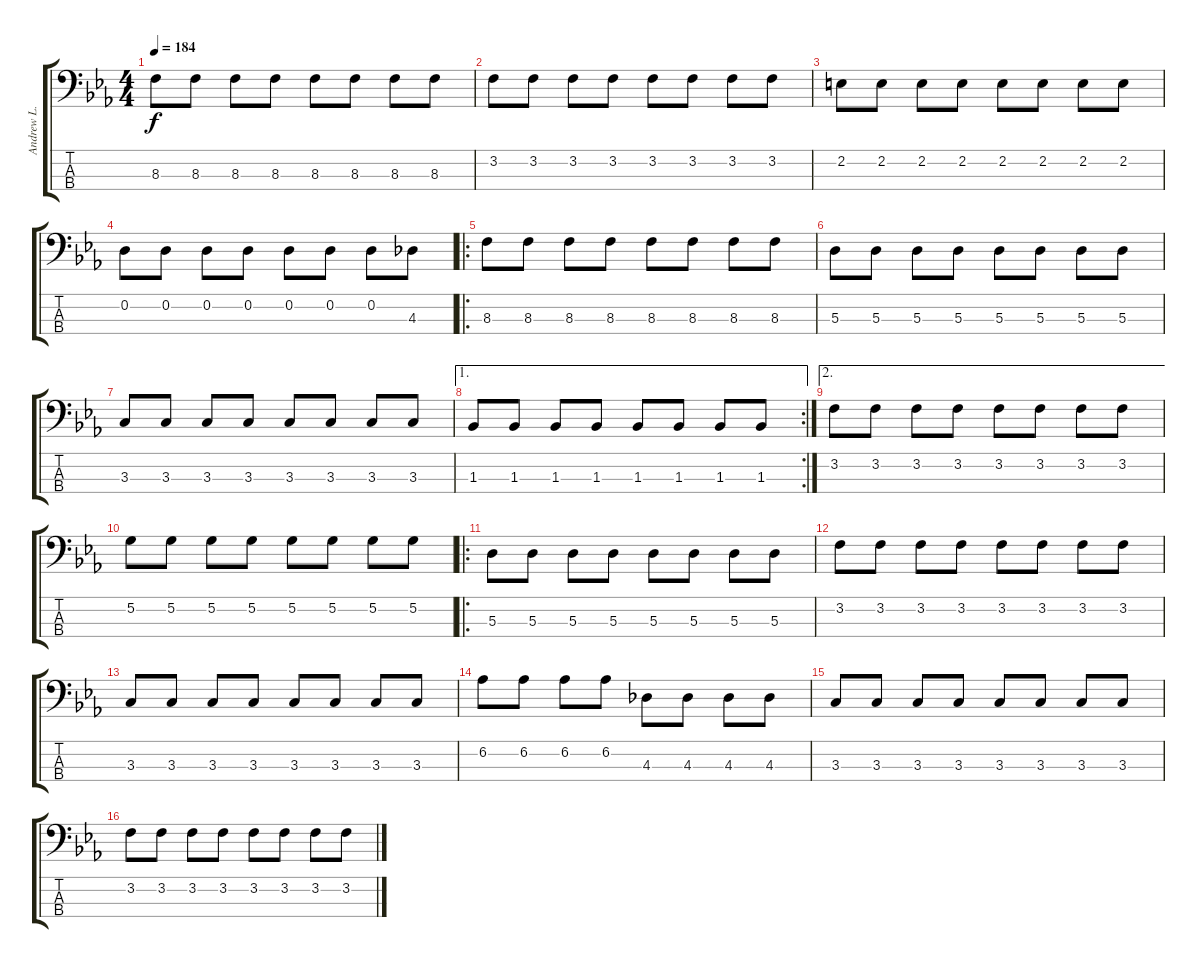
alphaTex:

\track ("Andrew L." "Andrew L.") {instrument electricbassfinger}
\staff {score tabs}
\tuning (G2 D2 A1 D1) {hide}
\ts (4 4)
\tempo 184
\clef f4
\ks cminor
8.3.8{dy f} 8.3.8 8.3.8 8.3.8 8.3.8 8.3.8 8.3.8 8.3.8 |
3.2.8 3.2.8 3.2.8 3.2.8 3.2.8 3.2.8 3.2.8 3.2.8 |
2.2.8 2.2.8 2.2.8 2.2.8 2.2.8 2.2.8 2.2.8 2.2.8 |
0.2.8 0.2.8 0.2.8 0.2.8 0.2.8 0.2.8 0.2.8 4.3.8 |
\ro
8.3.8 8.3.8 8.3.8 8.3.8 8.3.8 8.3.8 8.3.8 8.3.8 |
5.3.8 5.3.8 5.3.8 5.3.8 5.3.8 5.3.8 5.3.8 5.3.8 |
3.3.8 3.3.8 3.3.8 3.3.8 3.3.8 3.3.8 3.3.8 3.3.8 |
\ae 1
\rc 2
1.3.8 1.3.8 1.3.8 1.3.8 1.3.8 1.3.8 1.3.8 1.3.8 |
\ae 2
3.2.8 3.2.8 3.2.8 3.2.8 3.2.8 3.2.8 3.2.8 3.2.8 |
5.2.8 5.2.8 5.2.8 5.2.8 5.2.8 5.2.8 5.2.8 5.2.8 |
\ro
5.3.8 5.3.8 5.3.8 5.3.8 5.3.8 5.3.8 5.3.8 5.3.8 |
3.2.8 3.2.8 3.2.8 3.2.8 3.2.8 3.2.8 3.2.8 3.2.8 |
3.3.8 3.3.8 3.3.8 3.3.8 3.3.8 3.3.8 3.3.8 3.3.8 |
6.2.8 6.2.8 6.2.8 6.2.8 4.3.8 4.3.8 4.3.8 4.3.8 |
3.3.8 3.3.8 3.3.8 3.3.8 3.3.8 3.3.8 3.3.8 3.3.8 |
3.2.8 3.2.8 3.2.8 3.2.8 3.2.8 3.2.8 3.2.8 3.2.8
